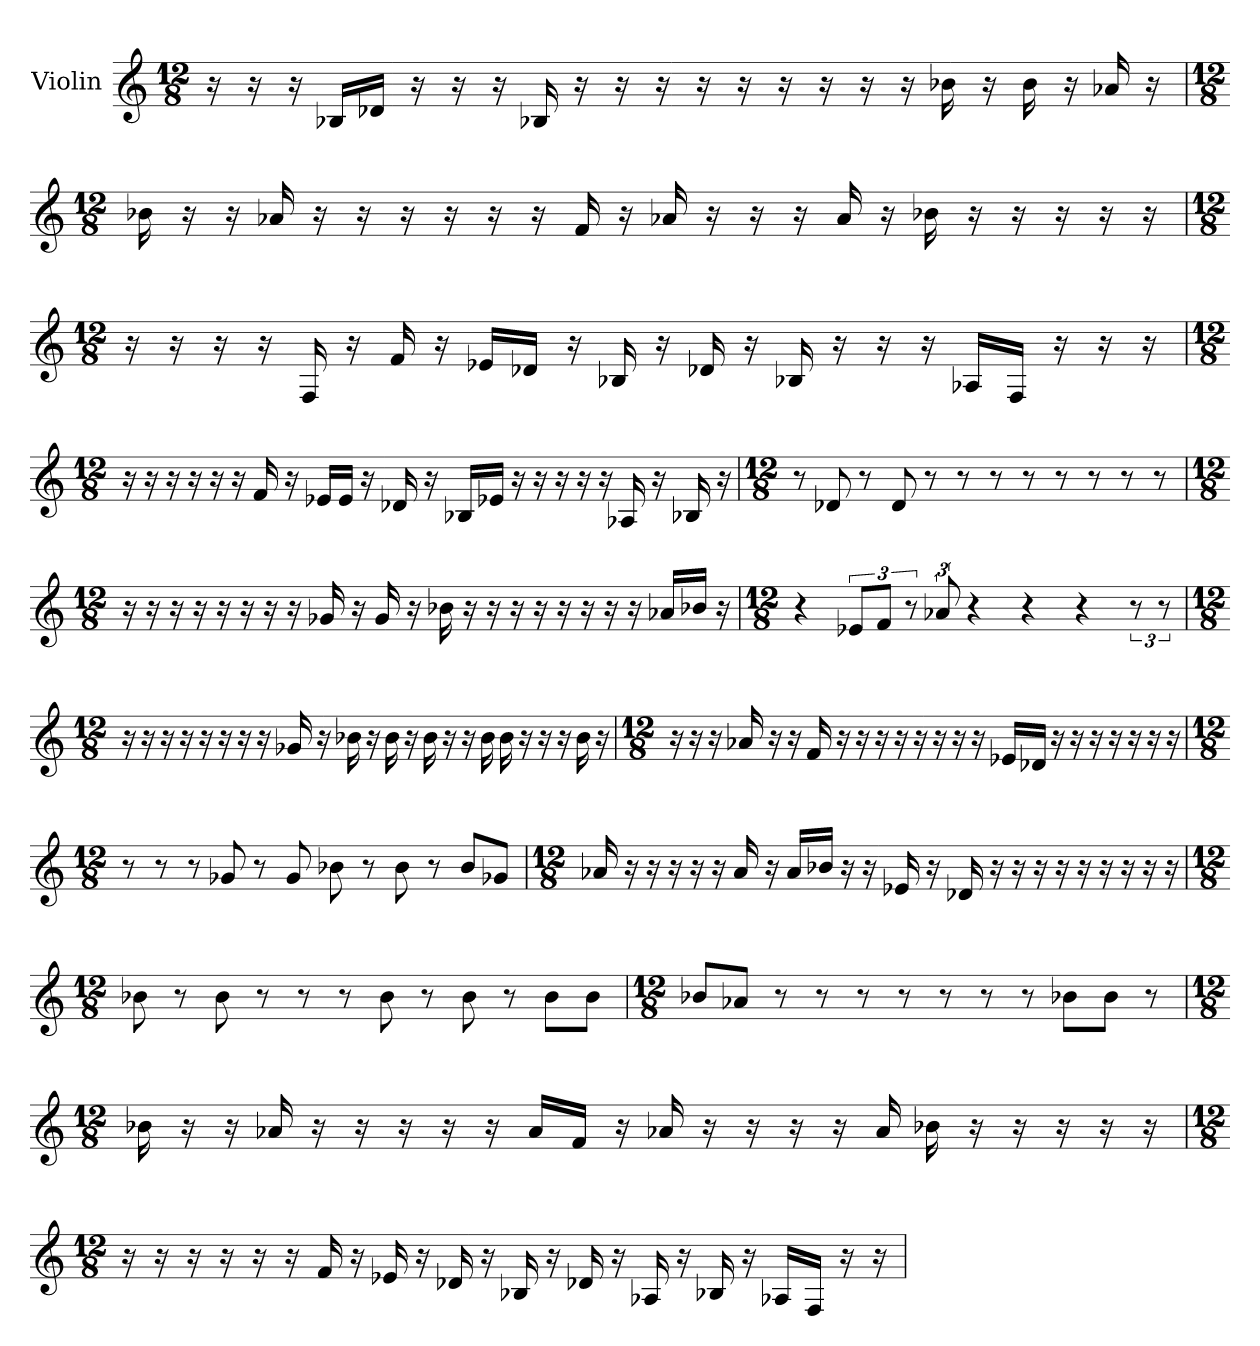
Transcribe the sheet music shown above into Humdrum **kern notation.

**kern
*part1
*staff1
*I"Violin
*I'Vln
*M12/8
=
16r
16r
16r
16B-XLL
16d-XJJ
16r
16r
16r
16B-X
16r
16r
16r
16r
16r
16r
16r
16r
16r
16b-X
16r
16b-
16r
16a-X
16r
=
*M12/8
16b-X
16r
16r
16a-X
16r
16r
16r
16r
16r
16r
16f
16r
16a-X
16r
16r
16r
16a-
16r
16b-X
16r
16r
16r
16r
16r
=
*M12/8
16r
16r
16r
16r
16F
16r
16f
16r
16e-XLL
16d-XJJ
16r
16B-X
16r
16d-X
16r
16B-X
16r
16r
16r
16A-XLL
16FJJ
16r
16r
16r
=
*M12/8
16r
16r
16r
16r
16r
16r
16f
16r
16e-XLL
16e-JJ
16r
16d-X
16r
16B-XLL
16e-XJJ
16r
16r
16r
16r
16r
16A-X
16r
16B-X
16r
=
*M12/8
8r
8d-X
8r
8d-
8r
8r
8r
8r
8r
8r
8r
8r
=
*M12/8
16r
16r
16r
16r
16r
16r
16r
16r
16g-X
16r
16g-
16r
16b-X
16r
16r
16r
16r
16r
16r
16r
16r
16a-XLL
16b-XJJ
16r
=
*M12/8
4r
12e-XL
12fJ
12r
12a-X
4r
4r
4r
12r
12r
=
*M12/8
16r
16r
16r
16r
16r
16r
16r
16r
16g-X
16r
16b-X
16r
16b-
16r
16b-
16r
16r
16b-
16b-
16r
16r
16r
16b-
16r
=
*M12/8
16r
16r
16r
16a-X
16r
16r
16f
16r
16r
16r
16r
16r
16r
16r
16r
16e-XLL
16d-XJJ
16r
16r
16r
16r
16r
16r
16r
=
*M12/8
8r
8r
8r
8g-X
8r
8g-
8b-X
8r
8b-
8r
8b-L
8g-XJ
=
*M12/8
16a-X
16r
16r
16r
16r
16r
16a-
16r
16a-LL
16b-XJJ
16r
16r
16e-X
16r
16d-X
16r
16r
16r
16r
16r
16r
16r
16r
16r
=
*M12/8
8b-X
8r
8b-
8r
8r
8r
8b-
8r
8b-
8r
8b-L
8b-J
=
*M12/8
8b-XL
8a-XJ
8r
8r
8r
8r
8r
8r
8r
8b-XL
8b-J
8r
=
*M12/8
16b-X
16r
16r
16a-X
16r
16r
16r
16r
16r
16a-LL
16fJJ
16r
16a-X
16r
16r
16r
16r
16a-
16b-X
16r
16r
16r
16r
16r
=
*M12/8
16r
16r
16r
16r
16r
16r
16f
16r
16e-X
16r
16d-X
16r
16B-X
16r
16d-X
16r
16A-X
16r
16B-X
16r
16A-XLL
16FJJ
16r
16r
=
*-
